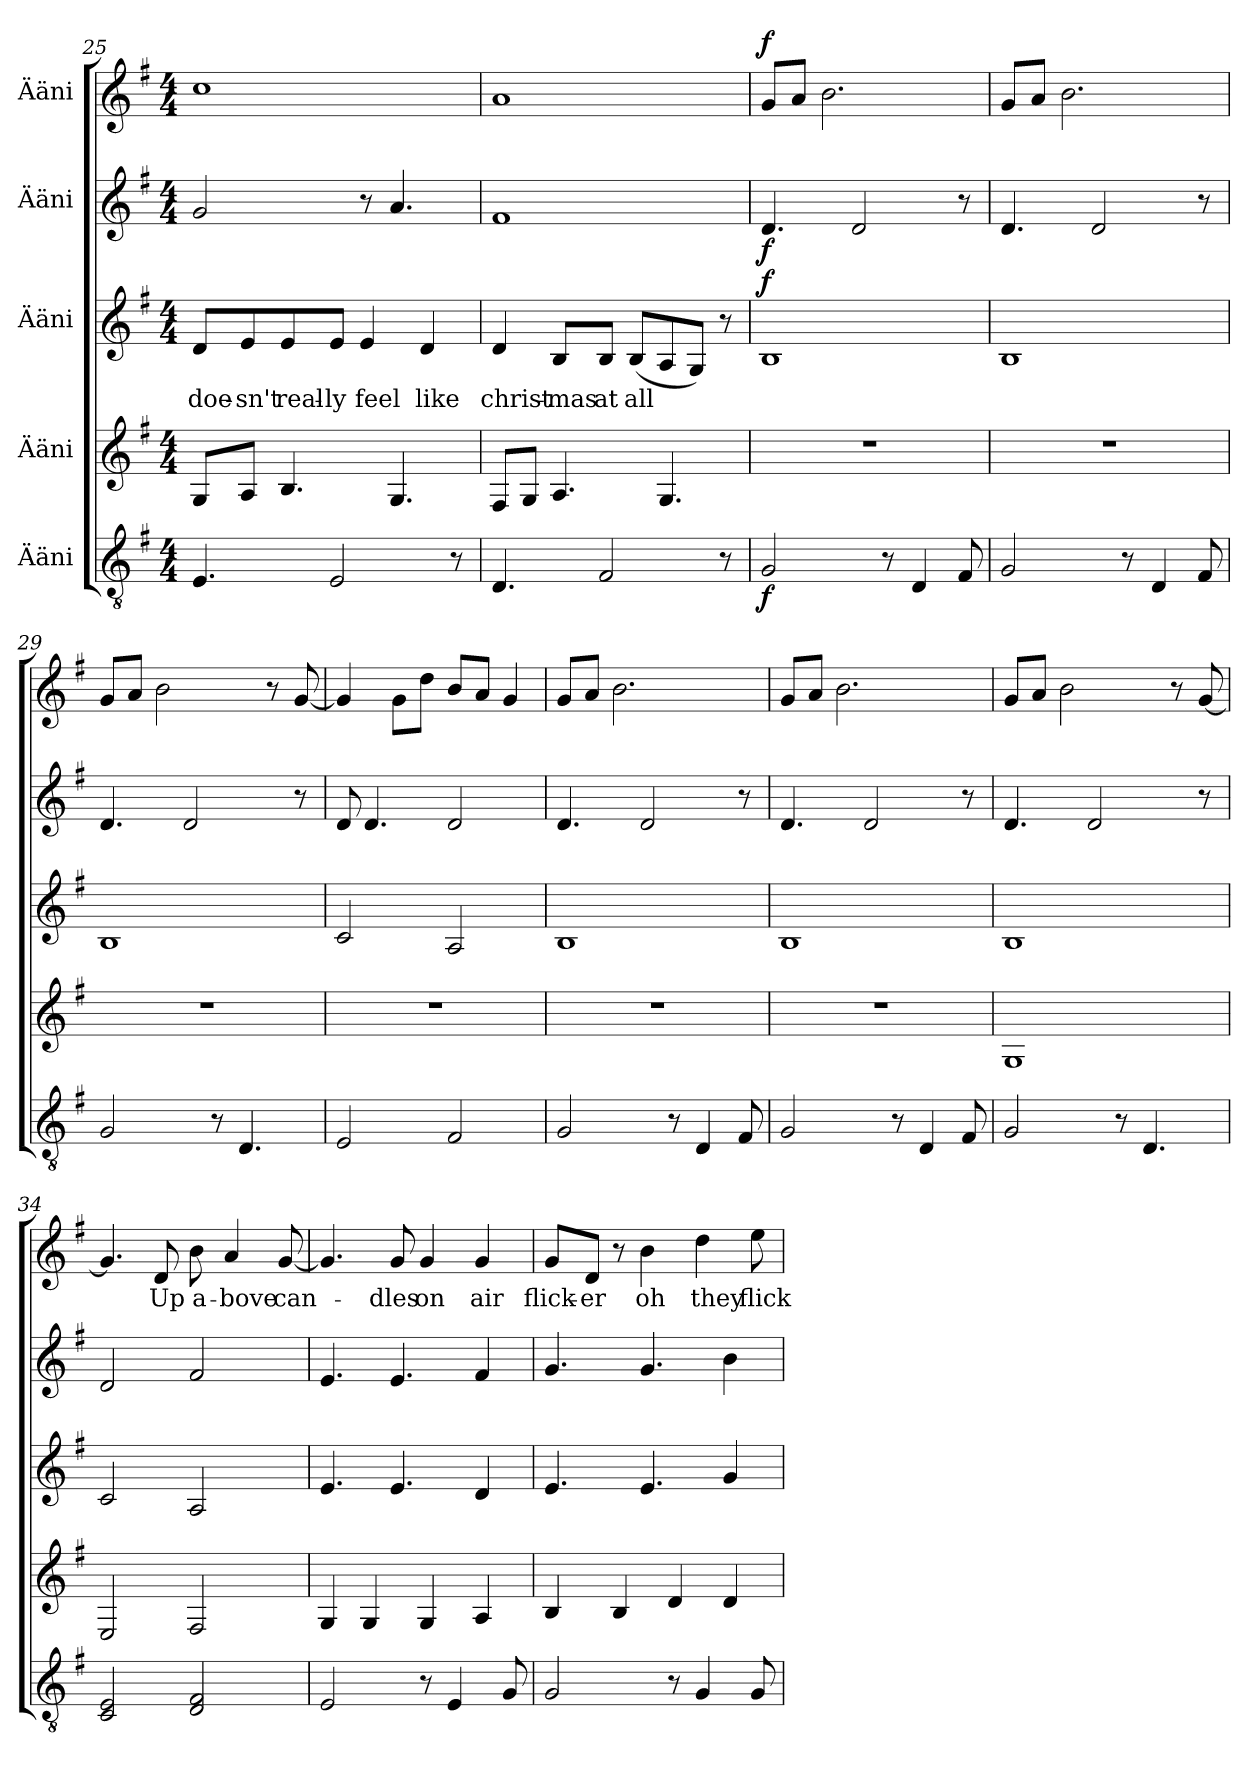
**kern	**dynam	**kern	**kern	**text	**dynam	**kern	**dynam	**kern	**text	**dynam
*part5	*part5	*part4	*part3	*part3	*part3	*part2	*part2	*part1	*part1	*part1
*staff5	*staff5	*staff4	*staff3	*staff3	*staff3	*staff2	*staff2	*staff1	*staff1	*staff1
*I"Ääni	*	*I"Ääni	*I"Ääni	*	*	*I"Ääni	*	*I"Ääni	*	*
*clefGv2	*	*clefG2	*clefG2	*	*	*clefG2	*	*clefG2	*	*
*k[f#]	*	*k[f#]	*k[f#]	*	*	*k[f#]	*	*k[f#]	*	*
*M4/4	*	*M4/4	*M4/4	*	*	*M4/4	*	*M4/4	*	*
=25	=25	=25	=25	=25	=25	=25	=25	=25	=25	=25
4.E/	.	8G/L	8d/L	doe-	.	2g/	.	1cc	.	.
.	.	8A/J	8e/	-sn't	.	.	.	.	.	.
.	.	4.B/	8e/	real-	.	.	.	.	.	.
2E/	.	.	8e/J	-ly	.	.	.	.	.	.
.	.	.	4e/	feel	.	8r	.	.	.	.
.	.	4.G/	.	.	.	4.a/	.	.	.	.
.	.	.	4d/	like	.	.	.	.	.	.
8r	.	.	.	.	.	.	.	.	.	.
!!LO:PB:g=z
=26	=26	=26	=26	=26	=26	=26	=26	=26	=26	=26
4.D/	.	8F#/L	4d/	christ-	.	1f#	.	1a	.	.
.	.	8G/J	.	.	.	.	.	.	.	.
.	.	4.A/	8B/L	-mas	.	.	.	.	.	.
2F#/	.	.	8B/J	at	.	.	.	.	.	.
.	.	.	(8B/L	all	.	.	.	.	.	.
.	.	4.G/	8A/	.	.	.	.	.	.	.
.	.	.	8G/J)	.	.	.	.	.	.	.
8r	.	.	8r	.	.	.	.	.	.	.
=27	=27	=27	=27	=27	=27	=27	=27	=27	=27	=27
!	!LO:DY:b	!	!	!	!LO:DY:b	!	!LO:DY:b	!	!	!LO:DY:b
2G/	f	1r	1B	.	f	4.d/	f	8g/L	.	f
.	.	.	.	.	.	.	.	8a/J	.	.
.	.	.	.	.	.	.	.	2.b\	.	.
.	.	.	.	.	.	2d/	.	.	.	.
8r	.	.	.	.	.	.	.	.	.	.
4D/	.	.	.	.	.	.	.	.	.	.
8F#/	.	.	.	.	.	8r	.	.	.	.
=28	=28	=28	=28	=28	=28	=28	=28	=28	=28	=28
2G/	.	1r	1B	.	.	4.d/	.	8g/L	.	.
.	.	.	.	.	.	.	.	8a/J	.	.
.	.	.	.	.	.	.	.	2.b\	.	.
.	.	.	.	.	.	2d/	.	.	.	.
8r	.	.	.	.	.	.	.	.	.	.
4D/	.	.	.	.	.	.	.	.	.	.
8F#/	.	.	.	.	.	8r	.	.	.	.
=29	=29	=29	=29	=29	=29	=29	=29	=29	=29	=29
2G/	.	1r	1B	.	.	4.d/	.	8g/L	.	.
.	.	.	.	.	.	.	.	8a/J	.	.
.	.	.	.	.	.	.	.	2b\	.	.
.	.	.	.	.	.	2d/	.	.	.	.
8r	.	.	.	.	.	.	.	.	.	.
4.D/	.	.	.	.	.	.	.	.	.	.
.	.	.	.	.	.	.	.	8r	.	.
.	.	.	.	.	.	8r	.	[8g/	.	.
=30	=30	=30	=30	=30	=30	=30	=30	=30	=30	=30
2E/	.	1r	2c/	.	.	8d/	.	4g/]	.	.
.	.	.	.	.	.	4.d/	.	.	.	.
.	.	.	.	.	.	.	.	8g\L	.	.
.	.	.	.	.	.	.	.	8dd\J	.	.
2F#/	.	.	2A/	.	.	2d/	.	8b/L	.	.
.	.	.	.	.	.	.	.	8a/J	.	.
.	.	.	.	.	.	.	.	4g/	.	.
!!LO:LB:g=z
=31	=31	=31	=31	=31	=31	=31	=31	=31	=31	=31
2G/	.	1r	1B	.	.	4.d/	.	8g/L	.	.
.	.	.	.	.	.	.	.	8a/J	.	.
.	.	.	.	.	.	.	.	2.b\	.	.
.	.	.	.	.	.	2d/	.	.	.	.
8r	.	.	.	.	.	.	.	.	.	.
4D/	.	.	.	.	.	.	.	.	.	.
8F#/	.	.	.	.	.	8r	.	.	.	.
=32	=32	=32	=32	=32	=32	=32	=32	=32	=32	=32
2G/	.	1r	1B	.	.	4.d/	.	8g/L	.	.
.	.	.	.	.	.	.	.	8a/J	.	.
.	.	.	.	.	.	.	.	2.b\	.	.
.	.	.	.	.	.	2d/	.	.	.	.
8r	.	.	.	.	.	.	.	.	.	.
4D/	.	.	.	.	.	.	.	.	.	.
8F#/	.	.	.	.	.	8r	.	.	.	.
=33	=33	=33	=33	=33	=33	=33	=33	=33	=33	=33
2G/	.	1G	1B	.	.	4.d/	.	8g/L	.	.
.	.	.	.	.	.	.	.	8a/J	.	.
.	.	.	.	.	.	.	.	2b\	.	.
.	.	.	.	.	.	2d/	.	.	.	.
8r	.	.	.	.	.	.	.	.	.	.
4.D/	.	.	.	.	.	.	.	.	.	.
.	.	.	.	.	.	.	.	8r	.	.
.	.	.	.	.	.	8r	.	[8g/	.	.
=34	=34	=34	=34	=34	=34	=34	=34	=34	=34	=34
2C/ 2E/	.	2E/	2c/	.	.	2d/	.	4.g/]	.	.
.	.	.	.	.	.	.	.	8d/	Up	.
2D/ 2F#/	.	2F#/	2A/	.	.	2f#/	.	8b\	a-	.
.	.	.	.	.	.	.	.	4a/	-bove	.
.	.	.	.	.	.	.	.	[8g/	can-	.
=35	=35	=35	=35	=35	=35	=35	=35	=35	=35	=35
2E/	.	4G/	4.e/	.	.	4.e/	.	4.g/]	.	.
.	.	4G/	.	.	.	.	.	.	.	.
.	.	.	4.e/	.	.	4.e/	.	8g/	-dles	.
8r	.	4G/	.	.	.	.	.	4g/	on	.
4E/	.	.	.	.	.	.	.	.	.	.
.	.	4A/	4d/	.	.	4f#/	.	4g/	air	.
8G/	.	.	.	.	.	.	.	.	.	.
!!LO:PB:g=z
=36	=36	=36	=36	=36	=36	=36	=36	=36	=36	=36
2G/	.	4B/	4.e/	.	.	4.g/	.	8g/L	flick-	.
.	.	.	.	.	.	.	.	8d/J	-er	.
.	.	4B/	.	.	.	.	.	8r	.	.
.	.	.	4.e/	.	.	4.g/	.	4b\	oh	.
8r	.	4d/	.	.	.	.	.	.	.	.
4G/	.	.	.	.	.	.	.	4dd\	they	.
.	.	4d/	4g/	.	.	4b\	.	.	.	.
8G/	.	.	.	.	.	.	.	8ee\	flick-	.
=	=	=	=	=	=	=	=	=	=	=
*-	*-	*-	*-	*-	*-	*-	*-	*-	*-	*-
